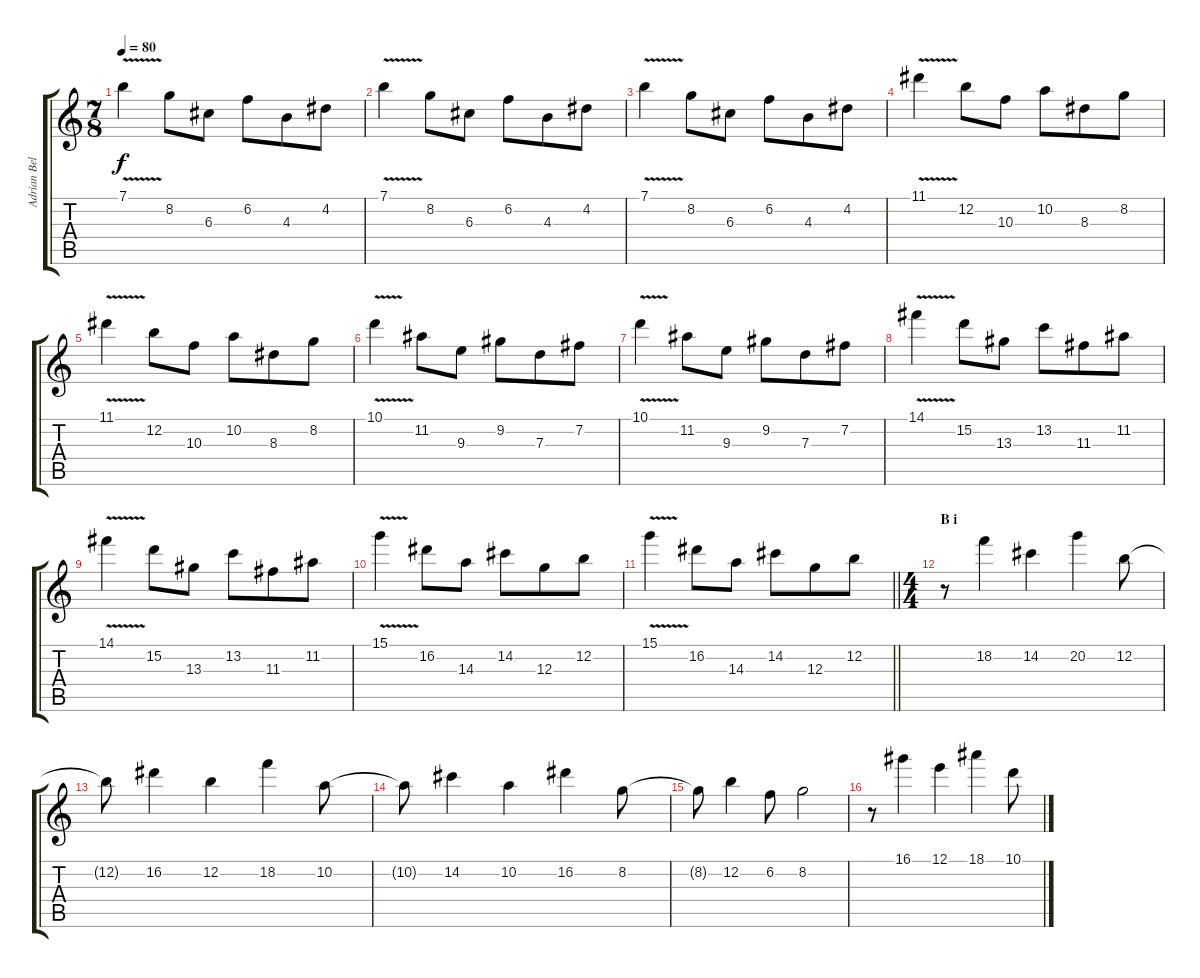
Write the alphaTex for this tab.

\track ("Adrian Belew (Guitar)" "Adrian Bel") {instrument acousticguitarsteel}
\staff {score tabs}
\tuning (E4 B3 G3 D3 A2 E2) {hide}
\ts (7 8)
\tempo 80
\clef g2
\ks c
7.1{v}.4{dy f} 8.2.8 6.3.8 6.2.8 4.3.8 4.2.8 |
7.1{v}.4 8.2.8 6.3.8 6.2.8 4.3.8 4.2.8 |
7.1{v}.4 8.2.8 6.3.8 6.2.8 4.3.8 4.2.8 |
11.1{v}.4 12.2.8 10.3.8 10.2.8 8.3.8 8.2.8 |
11.1{v}.4 12.2.8 10.3.8 10.2.8 8.3.8 8.2.8 |
10.1{v}.4 11.2.8 9.3.8 9.2.8 7.3.8 7.2.8 |
10.1{v}.4 11.2.8 9.3.8 9.2.8 7.3.8 7.2.8 |
14.1{v}.4 15.2.8 13.3.8 13.2.8 11.3.8 11.2.8 |
14.1{v}.4 15.2.8 13.3.8 13.2.8 11.3.8 11.2.8 |
15.1{v}.4 16.2.8 14.3.8 14.2.8 12.3.8 12.2.8 |
\barLineRight lightlight
15.1{v}.4 16.2.8 14.3.8 14.2.8 12.3.8 12.2.8 |
\ts (4 4)
\section ("" "B i")
r.8 18.2.4 14.2.4 20.2.4 12.2.8 |
12.2{t}.8 16.2.4 12.2.4 18.2.4 10.2.8 |
10.2{t}.8 14.2.4 10.2.4 16.2.4 8.2.8 |
8.2{t}.8 12.2.4 6.2.8 8.2.2 |
r.8 16.1.4 12.1.4 18.1.4 10.1.8
